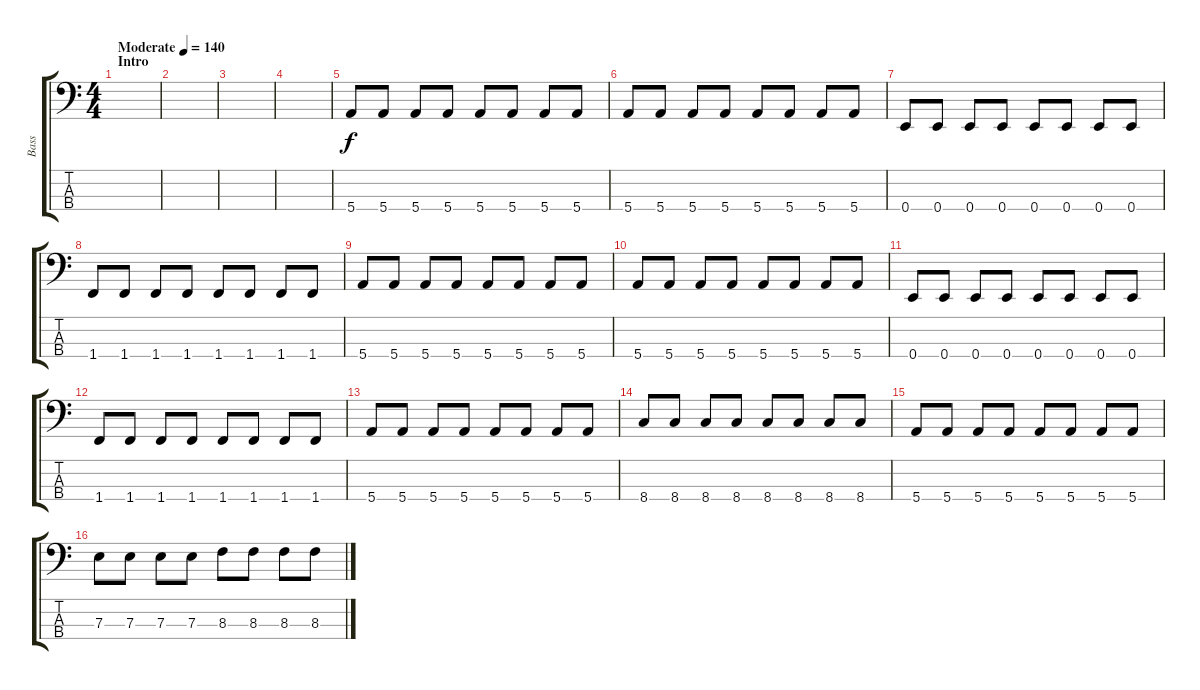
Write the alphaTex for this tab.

\track ("Bass" "Bass") {instrument electricbassfinger}
\staff {score tabs}
\tuning (G2 D2 A1 E1) {hide}
\ts (4 4)
\section ("" "Intro")
\tempo (140 "Moderate")
\clef f4
\ks c
|
|
|
|
5.4.8 5.4.8 5.4.8 5.4.8 5.4.8 5.4.8 5.4.8 5.4.8 |
5.4.8 5.4.8 5.4.8 5.4.8 5.4.8 5.4.8 5.4.8 5.4.8 |
0.4.8 0.4.8 0.4.8 0.4.8 0.4.8 0.4.8 0.4.8 0.4.8 |
1.4.8 1.4.8 1.4.8 1.4.8 1.4.8 1.4.8 1.4.8 1.4.8 |
5.4.8 5.4.8 5.4.8 5.4.8 5.4.8 5.4.8 5.4.8 5.4.8 |
5.4.8 5.4.8 5.4.8 5.4.8 5.4.8 5.4.8 5.4.8 5.4.8 |
0.4.8 0.4.8 0.4.8 0.4.8 0.4.8 0.4.8 0.4.8 0.4.8 |
1.4.8 1.4.8 1.4.8 1.4.8 1.4.8 1.4.8 1.4.8 1.4.8 |
5.4.8 5.4.8 5.4.8 5.4.8 5.4.8 5.4.8 5.4.8 5.4.8 |
8.4.8 8.4.8 8.4.8 8.4.8 8.4.8 8.4.8 8.4.8 8.4.8 |
5.4.8 5.4.8 5.4.8 5.4.8 5.4.8 5.4.8 5.4.8 5.4.8 |
7.3.8 7.3.8 7.3.8 7.3.8 8.3.8 8.3.8 8.3.8 8.3.8
